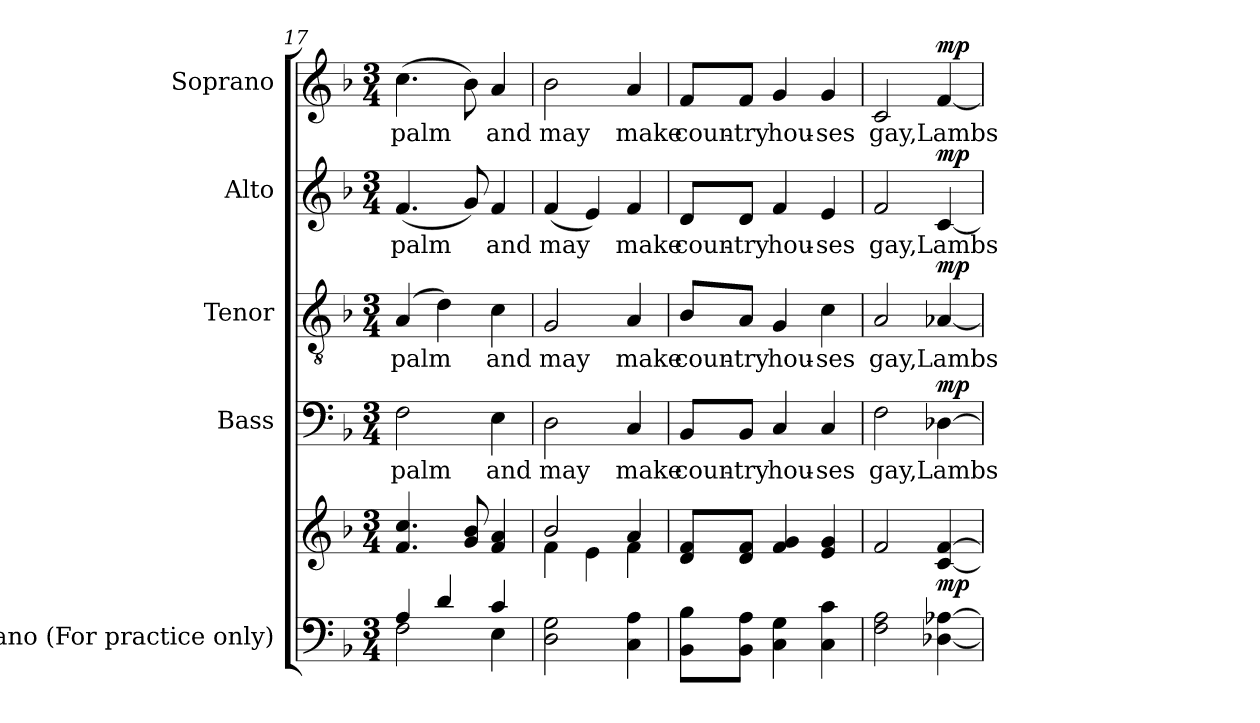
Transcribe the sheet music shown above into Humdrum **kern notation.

**kern	**kern	**dynam	**kern	**text	**dynam	**kern	**text	**dynam	**kern	**text	**dynam	**kern	**text	**dynam
*part5	*part5	*part5	*part4	*part4	*part4	*part3	*part3	*part3	*part2	*part2	*part2	*part1	*part1	*part1
*staff6	*staff5	*staff5/6	*staff4	*staff4	*staff4	*staff3	*staff3	*staff3	*staff2	*staff2	*staff2	*staff1	*staff1	*staff1
*I"Piano (For practice only)	*	*	*I"Bass	*	*	*I"Tenor	*	*	*I"Alto	*	*	*I"Soprano	*	*
*I'Pno.	*	*	*I'B.	*	*	*I'T.	*	*	*I'A.	*	*	*I'S.	*	*
*clefF4	*clefG2	*	*clefF4	*	*	*clefGv2	*	*	*clefG2	*	*	*clefG2	*	*
*	*	*	*	*	*	*ITrd7c12	*	*	*	*	*	*	*	*
*k[b-]	*k[b-]	*	*k[b-]	*	*	*k[b-]	*	*	*k[b-]	*	*	*k[b-]	*	*
*F:	*F:	*	*F:	*	*	*F:	*	*	*F:	*	*	*F:	*	*
*M3/4	*M3/4	*	*M3/4	*	*	*M3/4	*	*	*M3/4	*	*	*M3/4	*	*
=17	=17	=17	=17	=17	=17	=17	=17	=17	=17	=17	=17	=17	=17	=17
*^	*	*	*	*	*	*	*	*	*	*	*	*	*	*
!	!	!	!	!	!LO:LY:b:color=#000000	!	!	!	!	!	!	!	!	!	!
!	!	!	!	!	!	!	!	!LO:LY:b:color=#000000	!	!	!	!	!	!	!
!	!	!	!	!	!	!	!	!	!	!	!LO:LY:b:color=#000000	!	!	!	!
!	!	!	!	!	!	!	!	!	!	!	!	!	!	!LO:LY:b:color=#000000	!
4Ai/	2Fi\	4.fi/ 4.cci	.	2Fi\	palm	.	(4AAi/	palm	.	(4.fi/	palm	.	(4.cci\	palm	.
4di/	.	.	.	.	.	.	4Di\)	.	.	.	.	.	.	.	.
.	.	8gi/ 8b-i	.	.	.	.	.	.	.	8gi/)	.	.	8b-i\)	.	.
!	!	!	!	!	!LO:LY:b:color=#000000	!	!	!	!	!	!	!	!	!	!
!	!	!	!	!	!	!	!	!LO:LY:b:color=#000000	!	!	!	!	!	!	!
!	!	!	!	!	!	!	!	!	!	!	!LO:LY:b:color=#000000	!	!	!	!
!	!	!	!	!	!	!	!	!	!	!	!	!	!	!LO:LY:b:color=#000000	!
4ci/	4Ei\	4fi/ 4ai	.	4Ei\	and	.	4Ci\	and	.	4fi/	and	.	4ai/	and	.
*v	*v	*	*	*	*	*	*	*	*	*	*	*	*	*	*
=18	=18	=18	=18	=18	=18	=18	=18	=18	=18	=18	=18	=18	=18	=18
*	*^	*	*	*	*	*	*	*	*	*	*	*	*	*
*^	*	*	*	*	*	*	*	*	*	*	*	*	*	*	*
!	!	!	!	!	!	!LO:LY:b:color=#000000	!	!	!	!	!	!	!	!	!	!
*v	*v	*	*	*	*	*	*	*	*	*	*	*	*	*	*	*
*^	*	*	*	*	*	*	*	*	*	*	*	*	*	*	*
!	!	!	!	!	!	!	!	!	!LO:LY:b:color=#000000	!	!	!	!	!	!	!
*v	*v	*	*	*	*	*	*	*	*	*	*	*	*	*	*	*
*^	*	*	*	*	*	*	*	*	*	*	*	*	*	*	*
!	!	!	!	!	!	!	!	!	!	!	!	!LO:LY:b:color=#000000	!	!	!	!
*v	*v	*	*	*	*	*	*	*	*	*	*	*	*	*	*	*
*^	*	*	*	*	*	*	*	*	*	*	*	*	*	*	*
!	!	!	!	!	!	!	!	!	!	!	!	!	!	!	!LO:LY:b:color=#000000	!
*v	*v	*	*	*	*	*	*	*	*	*	*	*	*	*	*	*
2Di\ 2Gi	2b-i/	4fi\	.	2Di\	may	.	2GGi/	may	.	(4fi/	may	.	2b-i\	may	.
.	.	4ei\	.	.	.	.	.	.	.	4ei/)	.	.	.	.	.
!	!	!	!	!	!LO:LY:b:color=#000000	!	!	!	!	!	!	!	!	!	!
!	!	!	!	!	!	!	!	!LO:LY:b:color=#000000	!	!	!	!	!	!	!
!	!	!	!	!	!	!	!	!	!	!	!LO:LY:b:color=#000000	!	!	!	!
!	!	!	!	!	!	!	!	!	!	!	!	!	!	!LO:LY:b:color=#000000	!
4Ci\ 4Ai	4ai/	4fi\	.	4Ci/	make	.	4AAi/	make	.	4fi/	make	.	4ai/	make	.
*	*v	*v	*	*	*	*	*	*	*	*	*	*	*	*	*
=19	=19	=19	=19	=19	=19	=19	=19	=19	=19	=19	=19	=19	=19	=19
*	*^	*	*	*	*	*	*	*	*	*	*	*	*	*
!	!	!	!	!	!LO:LY:b:color=#000000	!	!	!	!	!	!	!	!	!	!
*	*v	*v	*	*	*	*	*	*	*	*	*	*	*	*	*
*	*^	*	*	*	*	*	*	*	*	*	*	*	*	*
!	!	!	!	!	!	!	!	!LO:LY:b:color=#000000	!	!	!	!	!	!	!
*	*v	*v	*	*	*	*	*	*	*	*	*	*	*	*	*
*	*^	*	*	*	*	*	*	*	*	*	*	*	*	*
!	!	!	!	!	!	!	!	!	!	!	!LO:LY:b:color=#000000	!	!	!	!
*	*v	*v	*	*	*	*	*	*	*	*	*	*	*	*	*
*	*^	*	*	*	*	*	*	*	*	*	*	*	*	*
!	!	!	!	!	!	!	!	!	!	!	!	!	!	!LO:LY:b:color=#000000	!
*	*v	*v	*	*	*	*	*	*	*	*	*	*	*	*	*
8BB-i\ 8B-iL	8di/ 8fiL	.	8BB-i/L	coun-	.	8BB-i/L	coun-	.	8di/L	coun-	.	8fi/L	coun-	.
!	!	!	!	!LO:LY:b:color=#000000	!	!	!	!	!	!	!	!	!	!
!	!	!	!	!	!	!	!LO:LY:b:color=#000000	!	!	!	!	!	!	!
!	!	!	!	!	!	!	!	!	!	!LO:LY:b:color=#000000	!	!	!	!
!	!	!	!	!	!	!	!	!	!	!	!	!	!LO:LY:b:color=#000000	!
8BB-i\ 8AiJ	8di/ 8fiJ	.	8BB-i/J	-try	.	8AAi/J	-try	.	8di/J	-try	.	8fi/J	-try	.
!	!	!	!	!LO:LY:b:color=#000000	!	!	!	!	!	!	!	!	!	!
!	!	!	!	!	!	!	!LO:LY:b:color=#000000	!	!	!	!	!	!	!
!	!	!	!	!	!	!	!	!	!	!LO:LY:b:color=#000000	!	!	!	!
!	!	!	!	!	!	!	!	!	!	!	!	!	!LO:LY:b:color=#000000	!
4Ci\ 4Gi	4fi/ 4gi	.	4Ci/	hou-	.	4GGi/	hou--	.	4fi/	hou-	.	4gi/	hou-	.
!	!	!	!	!LO:LY:b:color=#000000	!	!	!	!	!	!	!	!	!	!
!	!	!	!	!	!	!	!LO:LY:b:color=#000000	!	!	!	!	!	!	!
!	!	!	!	!	!	!	!	!	!	!LO:LY:b:color=#000000	!	!	!	!
!	!	!	!	!	!	!	!	!	!	!	!	!	!LO:LY:b:color=#000000	!
4Ci\ 4ci	4ei/ 4gi	.	4Ci/	-ses	.	4Ci\	-ses	.	4ei/	-ses	.	4gi/	-ses	.
!!LO:LB:g=z
=20	=20	=20	=20	=20	=20	=20	=20	=20	=20	=20	=20	=20	=20	=20
!	!	!	!	!LO:LY:b:color=#000000	!	!	!	!	!	!	!	!	!	!
!	!	!	!	!	!	!	!LO:LY:b:color=#000000	!	!	!	!	!	!	!
!	!	!	!	!	!	!	!	!	!	!LO:LY:b:color=#000000	!	!	!	!
!	!	!	!	!	!	!	!	!	!	!	!	!	!LO:LY:b:color=#000000	!
2Fi\ 2Ai	2fi/	.	2Fi\	gay,	.	2AAi/	gay,	.	2fi/	gay,	.	2ci/	gay,	.
!	!	!	!	!LO:LY:b:color=#000000	!	!	!	!	!	!	!	!	!	!
!	!	!	!	!	!	!	!LO:LY:b:color=#000000	!	!	!	!	!	!	!
!	!	!	!	!	!	!	!	!	!	!LO:LY:b:color=#000000	!	!	!	!
!	!	!	!	!	!	!	!	!	!	!	!	!	!LO:LY:b:color=#000000	!
[<4D-Xi\ [>4A-Xi	[<4ci/ [>4fi	mp	[>4D-Xi\	Lambs	mp	[<4AA-Xi/	Lambs	mp	[<4ci/	Lambs	mp	[<4fi/	Lambs	mp
=	=	=	=	=	=	=	=	=	=	=	=	=	=	=
*-	*-	*-	*-	*-	*-	*-	*-	*-	*-	*-	*-	*-	*-	*-
